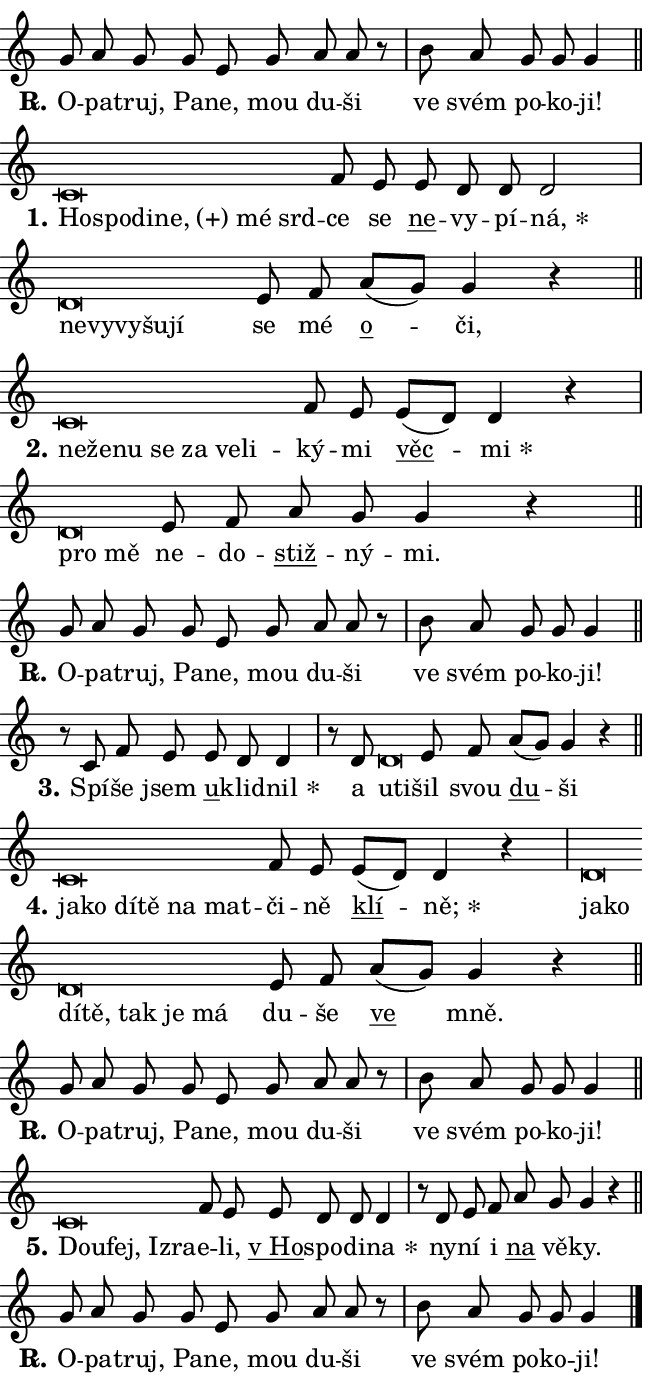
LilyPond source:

\version "2.24.0"
\header { tagline = "" }
\paper {
  indent = 0\cm
  top-margin = 0\cm
  right-margin = 0.13\cm % to fit lyric hyphens
  bottom-margin = 0\cm
  left-margin = 0\cm
  paper-width = 11\cm
  page-breaking = #ly:one-page-breaking
  system-system-spacing.basic-distance = #11
  score-system-spacing.basic-distance = #11
  ragged-last = ##f
}


%% Author: Thomas Morley
%% https://lists.gnu.org/archive/html/lilypond-user/2020-05/msg00002.html
#(define (line-position grob)
"Returns position of @var[grob} in current system:
   @code{'start}, if at first time-step
   @code{'end}, if at last time-step
   @code{'middle} otherwise
"
  (let* ((col (ly:item-get-column grob))
         (ln (ly:grob-object col 'left-neighbor))
         (rn (ly:grob-object col 'right-neighbor))
         (col-to-check-left (if (ly:grob? ln) ln col))
         (col-to-check-right (if (ly:grob? rn) rn col))
         (break-dir-left
           (and
             (ly:grob-property col-to-check-left 'non-musical #f)
             (ly:item-break-dir col-to-check-left)))
         (break-dir-right
           (and
             (ly:grob-property col-to-check-right 'non-musical #f)
             (ly:item-break-dir col-to-check-right))))
        (cond ((eqv? 1 break-dir-left) 'start)
              ((eqv? -1 break-dir-right) 'end)
              (else 'middle))))

#(define (tranparent-at-line-position vctor)
  (lambda (grob)
  "Relying on @code{line-position} select the relevant enry from @var{vctor}.
Used to determine transparency,"
    (case (line-position grob)
      ((end) (not (vector-ref vctor 0)))
      ((middle) (not (vector-ref vctor 1)))
      ((start) (not (vector-ref vctor 2))))))

noteHeadBreakVisibility =
#(define-music-function (break-visibility)(vector?)
"Makes @code{NoteHead}s transparent relying on @var{break-visibility}"
#{
  \override NoteHead.transparent =
    #(tranparent-at-line-position break-visibility)
#})

#(define delete-ledgers-for-transparent-note-heads
  (lambda (grob)
    "Reads whether a @code{NoteHead} is transparent.
If so this @code{NoteHead} is removed from @code{'note-heads} from
@var{grob}, which is supposed to be @code{LedgerLineSpanner}.
As a result ledgers are not printed for this @code{NoteHead}"
    (let* ((nhds-array (ly:grob-object grob 'note-heads))
           (nhds-list
             (if (ly:grob-array? nhds-array)
                 (ly:grob-array->list nhds-array)
                 '()))
           ;; Relies on the transparent-property being done before
           ;; Staff.LedgerLineSpanner.after-line-breaking is executed.
           ;; This is fragile ...
           (to-keep
             (remove
               (lambda (nhd)
                 (ly:grob-property nhd 'transparent #f))
               nhds-list)))
      ;; TODO find a better method to iterate over grob-arrays, similiar
      ;; to filter/remove etc for lists
      ;; For now rebuilt from scratch
      (set! (ly:grob-object grob 'note-heads)  '())
      (for-each
        (lambda (nhd)
          (ly:pointer-group-interface::add-grob grob 'note-heads nhd))
        to-keep))))

squashNotes = {
  \override NoteHead.X-extent = #'(-0.2 . 0.2)
  \override NoteHead.Y-extent = #'(-0.75 . 0)
  \override NoteHead.stencil =
    #(lambda (grob)
       (let ((pos (ly:grob-property grob 'staff-position)))
         (begin
           (if (< pos -7) (display "ERROR: Lower brevis then expected\n") (display ""))
           (if (<= pos -6) ly:text-interface::print ly:note-head::print))))
}
unSquashNotes = {
  \revert NoteHead.X-extent
  \revert NoteHead.Y-extent
  \revert NoteHead.stencil
}

hideNotes = \noteHeadBreakVisibility #begin-of-line-visible
unHideNotes = \noteHeadBreakVisibility #all-visible

% work-around for resetting accidentals
% https://lilypond.org/doc/v2.23/Documentation/notation/displaying-rhythms#unmetered-music
cadenzaMeasure = {
  \cadenzaOff
  \partial 1024 s1024
  \cadenzaOn
}

#(define-markup-command (accent layout props text) (markup?)
  "Underline accented syllable"
  (interpret-markup layout props
    #{\markup \override #'(offset . 4.3) \underline { #text }#}))

responsum = \markup \concat {
  "R" \hspace #-1.05 \path #0.1 #'((moveto 0 0.07) (lineto 0.9 0.8)) \hspace #0.05 "."
}

spaceSize = #0.6828661417322834 % exact space size for TeX Gyre Schola

\layout {
  \context {
    \Staff
    \remove "Time_signature_engraver"
    \override LedgerLineSpanner.after-line-breaking = #delete-ledgers-for-transparent-note-heads
  }
  \context {
    \Lyrics {
      \override LyricSpace.minimum-distance = \spaceSize
      \override LyricText.font-name = #"TeX Gyre Schola"
      \override LyricText.font-size = 1
      \override StanzaNumber.font-name = #"TeX Gyre Schola Bold"
      \override StanzaNumber.font-size = 1
    }
  }
  \context {
    \Score 
    \override NoteHead.text =
      #(lambda (grob) 
        (let ((pos (ly:grob-property grob 'staff-position)))
          #{\markup {
            \combine
              \halign #-0.55 \raise #(if (= pos -6) 0 0.5) \override #'(thickness . 2) \draw-line #'(3.2 . 0)
              \musicglyph "noteheads.sM1"
          }#}))
  }
}

% magnetic-lyrics.ily
%
%   written by
%     Jean Abou Samra <jean@abou-samra.fr>
%     Werner Lemberg <wl@gnu.org>
%
%   adapted by
%     Jiri Hon <jiri.hon@gmail.com>
%
% Version 2022-Apr-15

% https://www.mail-archive.com/lilypond-user@gnu.org/msg149350.html

#(define (Left_hyphen_pointer_engraver context)
   "Collect syllable-hyphen-syllable occurrences in lyrics and store
them in properties.  This engraver only looks to the left.  For
example, if the lyrics input is @code{foo -- bar}, it does the
following.

@itemize @bullet
@item
Set the @code{text} property of the @code{LyricHyphen} grob between
@q{foo} and @q{bar} to @code{foo}.

@item
Set the @code{left-hyphen} property of the @code{LyricText} grob with
text @q{foo} to the @code{LyricHyphen} grob between @q{foo} and
@q{bar}.
@end itemize

Use this auxiliary engraver in combination with the
@code{lyric-@/text::@/apply-@/magnetic-@/offset!} hook."
   (let ((hyphen #f)
         (text #f))
     (make-engraver
      (acknowledgers
       ((lyric-syllable-interface engraver grob source-engraver)
        (set! text grob)))
      (end-acknowledgers
       ((lyric-hyphen-interface engraver grob source-engraver)
        ;(when (not (grob::has-interface grob 'lyric-space-interface))
          (set! hyphen grob)));)
      ((stop-translation-timestep engraver)
       (when (and text hyphen)
         (ly:grob-set-object! text 'left-hyphen hyphen))
       (set! text #f)
       (set! hyphen #f)))))

#(define (lyric-text::apply-magnetic-offset! grob)
   "If the space between two syllables is less than the value in
property @code{LyricText@/.details@/.squash-threshold}, move the right
syllable to the left so that it gets concatenated with the left
syllable.

Use this function as a hook for
@code{LyricText@/.after-@/line-@/breaking} if the
@code{Left_@/hyphen_@/pointer_@/engraver} is active."
   (let ((hyphen (ly:grob-object grob 'left-hyphen #f)))
     (when hyphen
       (let ((left-text (ly:spanner-bound hyphen LEFT)))
         (when (grob::has-interface left-text 'lyric-syllable-interface)
           (let* ((common (ly:grob-common-refpoint grob left-text X))
                  (this-x-ext (ly:grob-extent grob common X))
                  (left-x-ext
                   (begin
                     ;; Trigger magnetism for left-text.
                     (ly:grob-property left-text 'after-line-breaking)
                     (ly:grob-extent left-text common X)))
                  ;; `delta` is the gap width between two syllables.
                  (delta (- (interval-start this-x-ext)
                            (interval-end left-x-ext)))
                  (details (ly:grob-property grob 'details))
                  (threshold (assoc-get 'squash-threshold details 0.2)))
             (when (< delta threshold)
               (let* (;; We have to manipulate the input text so that
                      ;; ligatures crossing syllable boundaries are not
                      ;; disabled.  For languages based on the Latin
                      ;; script this is essentially a beautification.
                      ;; However, for non-Western scripts it can be a
                      ;; necessity.
                      (lt (ly:grob-property left-text 'text))
                      (rt (ly:grob-property grob 'text))
                      (is-space (grob::has-interface hyphen 'lyric-space-interface))
                      (space (if is-space " " ""))
                      (extra-delta (if is-space spaceSize 0))
                      ;; Append new syllable.
                      (ltrt-space (if (and (string? lt) (string? rt))
                                (string-append lt space rt)
                                (make-concat-markup (list lt space rt))))
                      ;; Right-align `ltrt` to the right side.
                      (ltrt-space-markup (grob-interpret-markup
                               grob
                               (make-translate-markup
                                (cons (interval-length this-x-ext) 0)
                                (make-right-align-markup ltrt-space)))))
                 (begin
                   ;; Don't print `left-text`.
                   (ly:grob-set-property! left-text 'stencil #f)
                   ;; Set text and stencil (which holds all collected
                   ;; syllables so far) and shift it to the left.
                   (ly:grob-set-property! grob 'text ltrt-space)
                   (ly:grob-set-property! grob 'stencil ltrt-space-markup)
                   (ly:grob-translate-axis! grob (- (- delta extra-delta)) X))))))))))


#(define (lyric-hyphen::displace-bounds-first grob)
   ;; Make very sure this callback isn't triggered too early.
   (let ((left (ly:spanner-bound grob LEFT))
         (right (ly:spanner-bound grob RIGHT)))
     (ly:grob-property left 'after-line-breaking)
     (ly:grob-property right 'after-line-breaking)
     (ly:lyric-hyphen::print grob)))

squashThreshold = #0.4

\layout {
  \context {
    \Lyrics
    \consists #Left_hyphen_pointer_engraver
    \override LyricText.after-line-breaking =
      #lyric-text::apply-magnetic-offset!
    \override LyricHyphen.stencil = #lyric-hyphen::displace-bounds-first
    \override LyricText.details.squash-threshold = \squashThreshold
    \override LyricHyphen.minimum-distance = 0
    \override LyricHyphen.minimum-length = \squashThreshold
  }
}

squashText = \override LyricText.details.squash-threshold = 9999
unSquashText = \override LyricText.details.squash-threshold = \squashThreshold

leftText = \override LyricText.self-alignment-X = #LEFT
unLeftText = \revert LyricText.self-alignment-X

starOffset = #(lambda (grob) 
                (let ((x_offset (ly:self-alignment-interface::aligned-on-x-parent grob)))
                  (if (= x_offset 0) 0 (+ x_offset 1.2))))

star = #(define-music-function (syllable)(string?)
"Append star separator at the end of a syllable"
#{
  \once \override LyricText.X-offset = #starOffset
  \lyricmode { \markup {
    #syllable
    \override #'((font-name . "TeX Gyre Schola Bold")) \hspace #0.2 \lower #0.65 \larger "*"
  } }
#})

starAccent = #(define-music-function (syllable)(string?)
"Append star separator at the end of a syllable and make accent"
#{
  \once \override LyricText.X-offset = #starOffset
  \lyricmode { \markup {
    \accent #syllable
    \override #'((font-name . "TeX Gyre Schola Bold")) \hspace #0.2 \lower #0.65 \larger "*"
  } }
#})

breath = #(define-music-function (syllable)(string?)
"Append breathing indicator at the end of a syllable"
#{
  \lyricmode { \markup { #syllable "+" } }
#})

optionalBreath = #(define-music-function (syllable)(string?)
"Append optional breathing indicator at the end of a syllable"
#{
  \lyricmode { \markup { #syllable "(+)" } }
#})


\score {
    <<
        \new Voice = "melody" { \cadenzaOn \key c \major \relative { g'8 a g g e \bar "" g a a r \cadenzaMeasure \bar "|" b a g g g4 \cadenzaMeasure \bar "||" \break } }
        \new Lyrics \lyricsto "melody" { \lyricmode { \set stanza = \responsum
O -- pa -- truj, Pa -- ne, mou du -- ši ve svém po -- ko -- ji! } }
    >>
    \layout {}
}

\score {
    <<
        \new Voice = "melody" { \cadenzaOn \key c \major \relative { \squashNotes c'\breve*1/16 \hideNotes \breve*1/16 \bar "" \breve*1/16 \bar "" \breve*1/16 \bar "" \breve*1/16 \breve*1/16 \bar "" \unHideNotes \unSquashNotes f8 e \bar "" e d d d2 \cadenzaMeasure \bar "|" \squashNotes d\breve*1/16 \hideNotes \breve*1/16 \bar "" \breve*1/16 \bar "" \breve*1/16 \breve*1/16 \bar "" \unHideNotes \unSquashNotes e8 f \bar "" a[( g)] g4 r \cadenzaMeasure \bar "||" \break } }
        \new Lyrics \lyricsto "melody" { \lyricmode { \set stanza = "1."
\leftText Ho -- \squashText spo -- di -- \optionalBreath ne, mé srd -- \unLeftText \unSquashText ce se \markup \accent ne -- vy -- pí -- \star ná, \leftText ne -- \squashText vy -- vy -- šu -- jí \unLeftText \unSquashText se mé \markup \accent o -- či, } }
    >>
    \layout {}
}

\score {
    <<
        \new Voice = "melody" { \cadenzaOn \key c \major \relative { \squashNotes c'\breve*1/16 \hideNotes \breve*1/16 \bar "" \breve*1/16 \bar "" \breve*1/16 \bar "" \breve*1/16 \bar "" \breve*1/16 \breve*1/16 \bar "" \unHideNotes \unSquashNotes f8 e \bar "" e[( d)] d4 r \cadenzaMeasure \bar "|" \squashNotes d\breve*1/16 \hideNotes \breve*1/16 \bar "" \unHideNotes \unSquashNotes e8 f \bar "" a g g4 r \cadenzaMeasure \bar "||" \break } }
        \new Lyrics \lyricsto "melody" { \lyricmode { \set stanza = "2."
\leftText ne -- \squashText že -- nu se za ve -- li -- \unLeftText \unSquashText ký -- mi \markup \accent věc -- \star mi \leftText pro \squashText mě \unLeftText \unSquashText ne -- do -- \markup \accent stiž -- ný -- mi. } }
    >>
    \layout {}
}

\score {
    <<
        \new Voice = "melody" { \cadenzaOn \key c \major \relative { g'8 a g g e \bar "" g a a r \cadenzaMeasure \bar "|" b a g g g4 \cadenzaMeasure \bar "||" \break } }
        \new Lyrics \lyricsto "melody" { \lyricmode { \set stanza = \responsum
O -- pa -- truj, Pa -- ne, mou du -- ši ve svém po -- ko -- ji! } }
    >>
    \layout {}
}

\score {
    <<
        \new Voice = "melody" { \cadenzaOn \key c \major \relative { r8 c'8 f8 e \bar "" e d d4 \cadenzaMeasure \bar "|" r8 d \squashNotes d\breve*1/16 \hideNotes \breve*1/16 \bar "" \unHideNotes \unSquashNotes e8 f \bar "" a[( g)] g4 r \cadenzaMeasure \bar "||" \break } }
        \new Lyrics \lyricsto "melody" { \lyricmode { \set stanza = "3."
Spí -- še jsem \markup \accent u -- klid -- \star nil a \leftText u -- \squashText ti -- \unLeftText \unSquashText šil svou \markup \accent du -- ši } }
    >>
    \layout {}
}

\score {
    <<
        \new Voice = "melody" { \cadenzaOn \key c \major \relative { \squashNotes c'\breve*1/16 \hideNotes \breve*1/16 \bar "" \breve*1/16 \bar "" \breve*1/16 \bar "" \breve*1/16 \breve*1/16 \bar "" \unHideNotes \unSquashNotes f8 e \bar "" e[( d)] d4 r \cadenzaMeasure \bar "|" \squashNotes d\breve*1/16 \hideNotes \breve*1/16 \bar "" \breve*1/16 \bar "" \breve*1/16 \bar "" \breve*1/16 \bar "" \breve*1/16 \breve*1/16 \bar "" \unHideNotes \unSquashNotes e8 f \bar "" a[( g)] g4 r \cadenzaMeasure \bar "||" \break } }
        \new Lyrics \lyricsto "melody" { \lyricmode { \set stanza = "4."
\leftText ja -- \squashText ko dí -- tě na mat -- \unLeftText \unSquashText či -- ně \markup \accent klí -- \star ně; \leftText ja -- \squashText ko dí -- tě, tak je má \unLeftText \unSquashText du -- še \markup \accent ve mně. } }
    >>
    \layout {}
}

\score {
    <<
        \new Voice = "melody" { \cadenzaOn \key c \major \relative { g'8 a g g e \bar "" g a a r \cadenzaMeasure \bar "|" b a g g g4 \cadenzaMeasure \bar "||" \break } }
        \new Lyrics \lyricsto "melody" { \lyricmode { \set stanza = \responsum
O -- pa -- truj, Pa -- ne, mou du -- ši ve svém po -- ko -- ji! } }
    >>
    \layout {}
}

\score {
    <<
        \new Voice = "melody" { \cadenzaOn \key c \major \relative { \squashNotes c'\breve*1/16 \hideNotes \breve*1/16 \bar "" \breve*1/16 \breve*1/16 \bar "" \unHideNotes \unSquashNotes f8 e \bar "" e d d d4 \cadenzaMeasure \bar "|" r8 d e8 f \bar "" a g g4 r \cadenzaMeasure \bar "||" \break } }
        \new Lyrics \lyricsto "melody" { \lyricmode { \set stanza = "5."
\leftText Dou -- \squashText fej, Iz -- ra -- \unLeftText \unSquashText e -- li, \markup \accent "v Ho" -- spo -- di -- \star na ny -- ní i \markup \accent na vě -- ky. } }
    >>
    \layout {}
}

\score {
    <<
        \new Voice = "melody" { \cadenzaOn \key c \major \relative { g'8 a g g e \bar "" g a a r \cadenzaMeasure \bar "|" b a g g g4 \cadenzaMeasure \bar "||" \break } \bar "|." }
        \new Lyrics \lyricsto "melody" { \lyricmode { \set stanza = \responsum
O -- pa -- truj, Pa -- ne, mou du -- ši ve svém po -- ko -- ji! } }
    >>
    \layout {}
}
